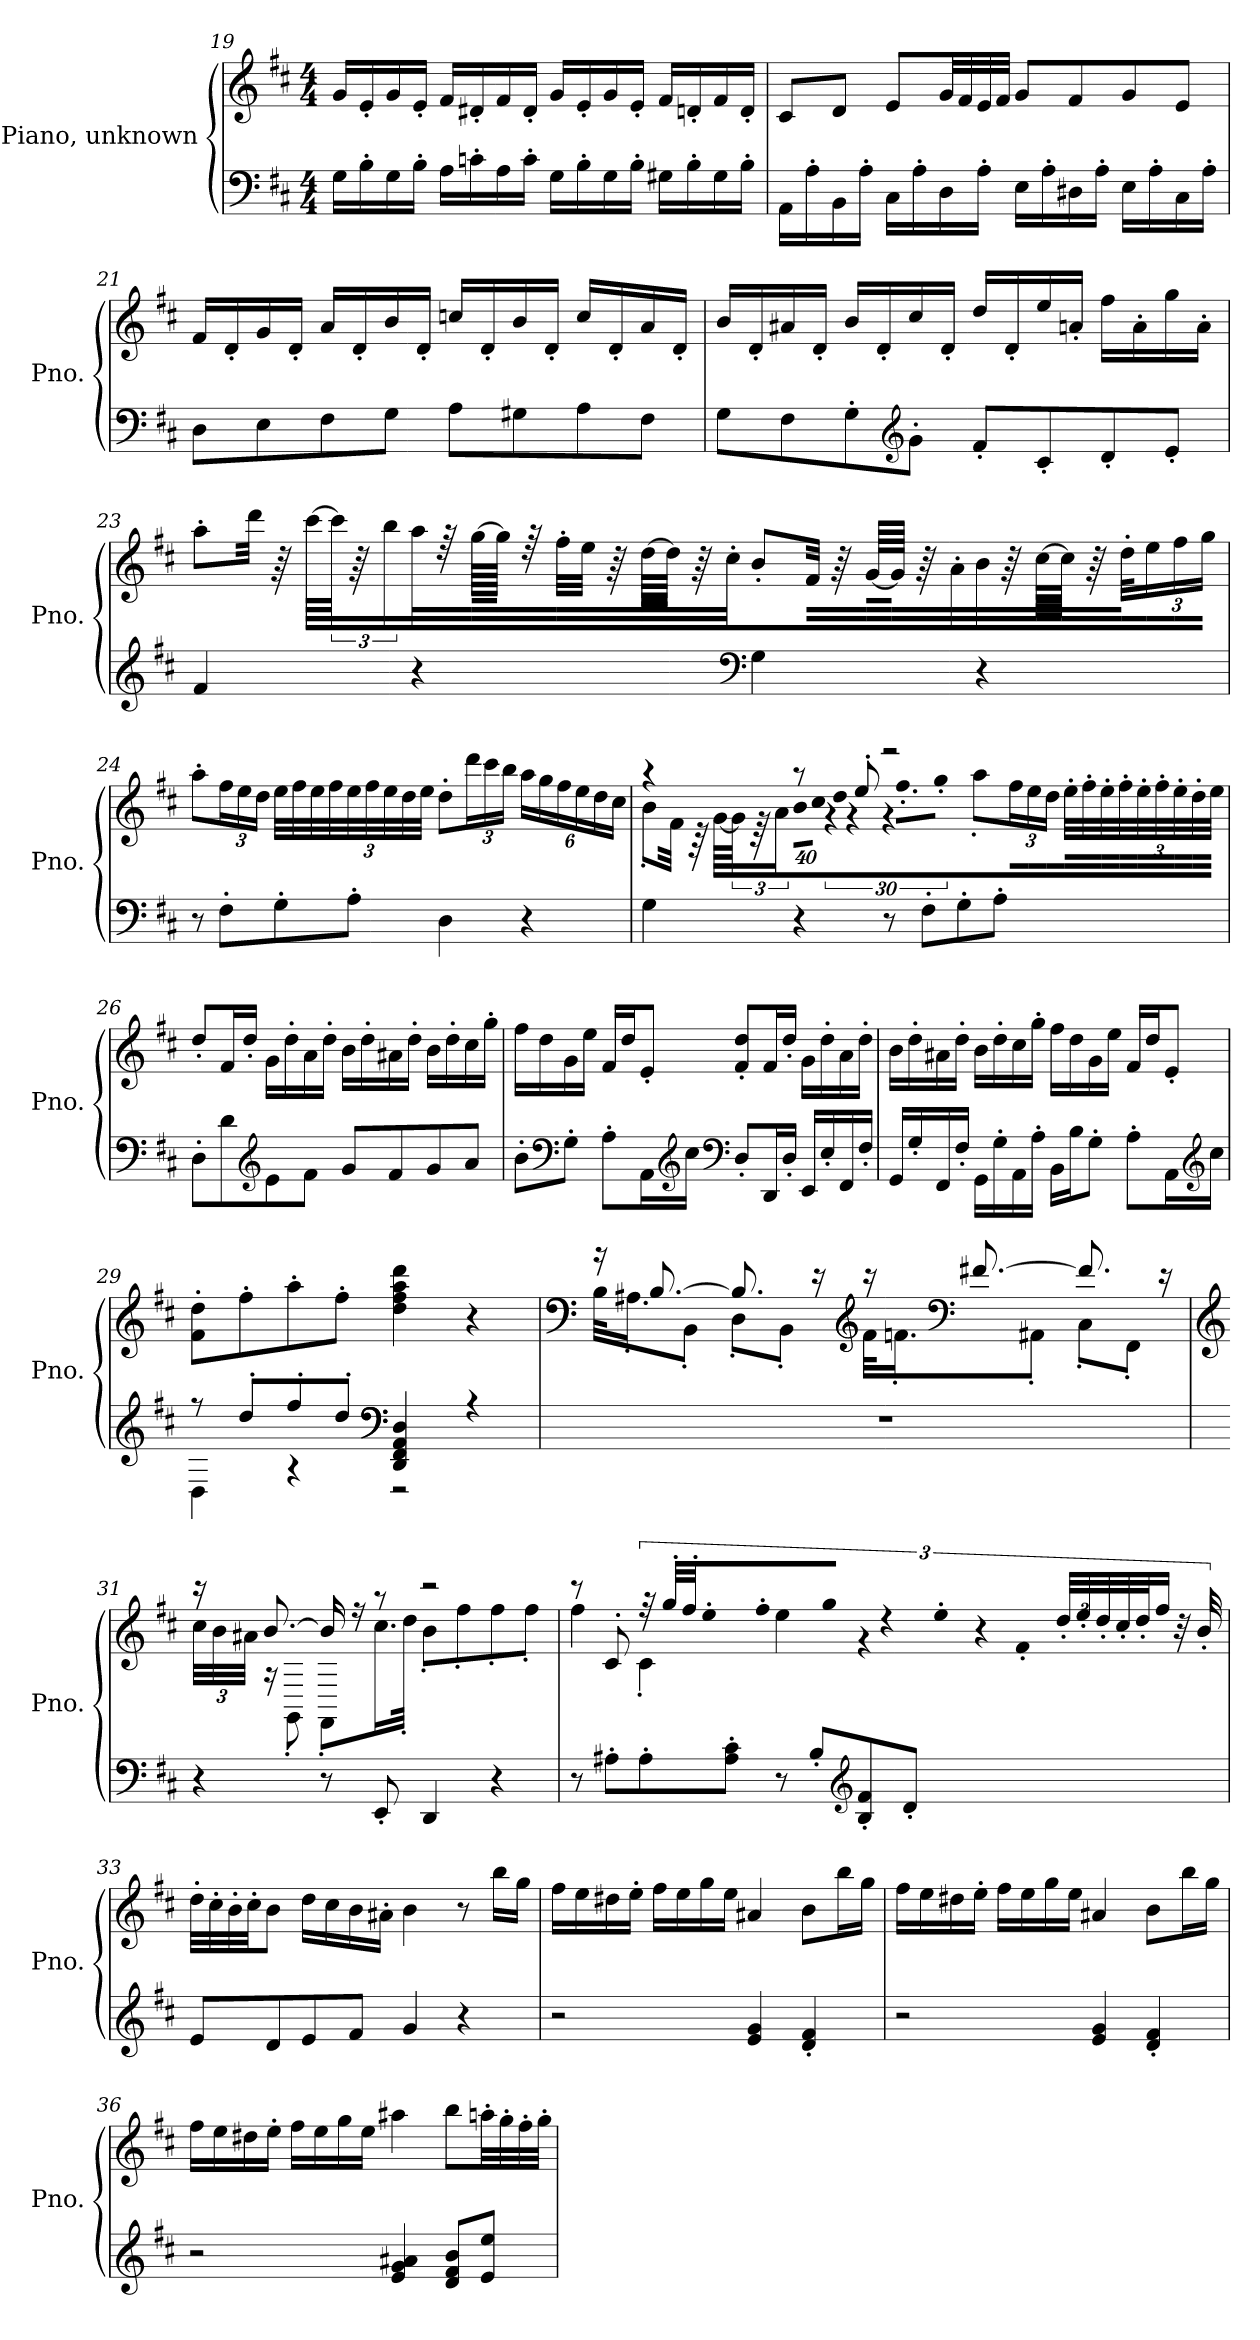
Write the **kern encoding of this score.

**kern	**kern
*part1	*part1
*staff2	*staff1
*I"Piano, unknown	*
*I'Pno.	*
*clefF4	*clefG2
*k[f#c#]	*k[f#c#]
*M4/4	*M4/4
=19	=19
16G\LL	16g/LL
16B'\	16e'/
16G\	16g/
16B'\JJ	16e'/JJ
16A\LL	16f#/LL
16cn'\	16d#X'/
16A\	16f#/
16c'\JJ	16d#'/JJ
16G\LL	16g/LL
16B'\	16e'/
16G\	16g/
16B'\JJ	16e'/JJ
16G#X\LL	16f#/LL
16B'\	16dn'/
16G#\	16f#/
16B'\JJ	16d'/JJ
!!LO:LB:g=z
=20	=20
16AA\LL	8c#/L
16A'\	.
16BB\	8d/J
16A'\JJ	.
16C#\LL	8e/L
16A'\	.
16D\	32g/LL
.	32f#/
16A'\JJ	32e/
.	32f#/JJJ
16E\LL	8g/L
16A'\	.
16D#X\	8f#/
16A'\JJ	.
16E\LL	8g/
16A'\	.
16C#\	8e/J
16A'\JJ	.
=21	=21
8D\L	16f#/LL
.	16d'/
8E\	16g/
.	16d'/JJ
8F#\	16a/LL
.	16d'/
8G\J	16b/
.	16d'/JJ
8A\L	16ccn/LL
.	16d'/
8G#X\	16b/
.	16d'/JJ
8A\	16cc/LL
.	16d'/
8F#\J	16a/
.	16d'/JJ
!!LO:LB:g=z
=22	=22
8G\L	16b/LL
.	16d'/
8F#\	16a#X/
.	16d'/JJ
8G'\	16b/LL
.	16d'/
*clefG2	*
8g'\J	16cc#/
.	16d'/JJ
8f#'/L	16dd/LL
.	16d'/
8c#'/	16ee/
.	16an'/JJ
8d'/	16ff#\LL
.	16a'\
8e'/J	16gg\
.	16a'\JJ
!!LO:LB:g=z
=23	=23
4f#/	8aa'\L
.	32ddd\Jkk
.	64r
.	[64ccc#\LLLL
.	96ccc#\JJJJ]
.	96r
.	24bb\
4r	32aa\
.	64r
.	[64gg\LLLL
.	64gg\JJJJ]
.	64r
.	32ff#'\LLL
.	32ee\JJJ
.	64r
.	[64dd\LLLL
.	64dd\JJJJ]
.	64r
.	32cc#'\
*clefF4	*
4G\	8b'/L
.	32f#/Jkk
.	64r
.	[64g/LLLL
.	64g/JJJJ]
.	64r
.	32a'/
4r	32b\
.	64r
.	[64cc#\LLLL
.	64cc#\JJJJ]
.	64r
.	32dd'\KLL
*	*Xbrackettup
.	24ee\
.	24ff#\
.	24gg\JJ
!!LO:PB:g=z
=24	=24
8r	8aa'\L
8F#'\L	24ff#\L
.	24ee\
.	24dd\JJ
8G'\	32ee\LLL
.	32ff#\
.	32ee\
.	32ff#\
8A'\J	48ee\
.	48ff#\
.	48ee\
.	32dd\
.	32ee\JJJ
4D\	8dd'\L
.	24ddd\L
.	24ccc#\
.	24bb\JJ
4r	24aa\LL
.	24gg\
.	24ff#\
.	24ee\
.	24dd\
.	24cc#\JJ
!!LO:LB:g=z
=25	=25
*	*^
4G\	4r	8b'\L
.	.	32f#\Jkk
.	.	64r
.	.	[64g\LLLL
*	*	*brackettup
.	.	96g\JJJJ]
.	.	96r
.	.	24a\
!	!	!LO:N:vis=32
4r	8r	640%23b\LLL
!	!	!LO:N:vis=32
.	.	640%23cc#\JJJ
!	!	!LO:N:vis=64
.	.	960%17r
!	!	!LO:N:vis=64
.	.	960%17dd\
!	!	!LO:N:vis=32
.	.	640%23r
.	8ee'/	.
!	!	!LO:N:vis=64
.	.	960%17r
!	!	!LO:N:vis=32.
.	.	1920%103ff#'\LLL
!	!	!LO:N:vis=32
.	.	640%23gg'\JJJ
8r	2r	.
.	.	8aa'\L
8F#'\L	.	.
*	*	*Xbrackettup
.	.	24ff#\L
.	.	24ee\
.	.	24dd\JJ
8G'\	.	.
.	.	32ee'\LLL
.	.	32ff#'\
.	.	32ee'\
.	.	32ff#'\
8A'\J	.	.
.	.	48ee'\
.	.	48ff#'\
.	.	48ee'\
.	.	32dd'\
.	.	32ee\JJJ
1920ryy	1920ryy	.
*	*v	*v
!!LO:LB:g=z
=26	=26
8D'\L	8dd'/L
8d\	16f#/L
.	16dd'/JJ
*clefG2	*
8e\	16g\LL
.	16dd'\
8f#\J	16a\
.	16dd'\JJ
8g/L	16b\LL
.	16dd'\
8f#/	16a#X\
.	16dd'\JJ
8g/	16b\LL
.	16dd'\
8a/J	16cc#\
.	16gg'\JJ
=27	=27
8b'\L	16ff#\LL
.	16dd\
*clefF4	*
8G'\J	16g\
.	16ee\JJ
8A'\L	16f#/LL
.	16dd/J
16AA\L	8e'/J
*clefG2	*
16cc#\JJ	.
*clefF4	*
8D'/L	8f#/' 8dd/'L
16DD/L	16f#/L
16D'/JJ	16dd'/JJ
16EE/LL	16g\LL
16E'/	16dd'\
16FF#/	16a\
16F#'/JJ	16dd'\JJ
!!LO:LB:g=z
=28	=28
16GG/LL	16b\LL
16G'/	16dd'\
16FF#/	16a#X\
16F#'/JJ	16dd'\JJ
16GG\LL	16b\LL
16G'\	16dd'\
16AA\	16cc#\
16A'\JJ	16gg'\JJ
16BB\LL	16ff#\LL
16B\J	16dd\
8G'\J	16g\
.	16ee\JJ
8A'\L	16f#/LL
.	16dd/J
16AA\L	8e'/J
*clefG2	*
16cc#\JJ	.
=29	=29
*^	*
8r	4D\	8f#\' 8dd\'L
8dd'/L	.	8ff#'\
8ff#'/	4r	8aa'\
8dd'/J	.	8ff#'\J
*clefF4	*	*
4DD/ 4FF#/ 4AA/ 4D/	2r	4dd\ 4ff#\ 4aa\ 4ddd\
4r	.	4r
*v	*v	*
!!LO:LB:g=z
=30	=30
*	*clefF4
*	*^
1r	16r	32B\KLL
.	.	16.A#X'\J
.	[8.B/	.
.	.	8BB'\J
.	8.B/]	8D'\L
.	.	8BB'\J
.	16r	.
*	*clefG2	*
.	16r	32f#\KLL
.	.	16.fn'\J
*	*clefF4	*
.	[8.f#X/	.
.	.	8AA#X'\J
.	8.f#/]	8C#'\L
.	.	8FF#'\J
.	16r	.
=31	=31	=31
*	*clefG2	*
4r	16r	48cc#\LLL
.	.	48b\
.	.	48a#X\JJJ
.	[8.b/	16r
.	.	8GG'\
8r	16b/]	8FF#'\L
.	16r	.
8EE'/	8r	16.cc#\L
.	.	32dd'\JJk
4DD/	2r	8b'\L
.	.	8ff#'\
4r	.	8ff#'\
.	.	8ff#'\J
!!LO:LB:g=z	!!
=32	=32	=32
8r	8r	4ff#\
8A#X'\L	8c#'/	.
*	*brackettup	*
8A#'\	48r	4c#'\
.	48gg'/LLL	.
.	48ff#'/	.
.	32ee'/	.
.	32ff#'/J	.
8A#\' 8c#\'J	16gg/JJ	.
.	32r	.
.	32ee'/	.
8r	8r	4ee\
8B'/L	8f#'/	.
*clefG2	*	*
*	*Xbrackettup	*
8B/' 8f#/'	48dd'/LLL	4r
.	48ee'/	.
.	48dd'/	.
.	32cc#'/	.
.	32dd'/J	.
8d'/J	16ff#/JJ	.
.	32r	.
.	32b'/	.
*	*v	*v
=33	=33
8e/L	32dd'\LLL
.	32cc#'\
.	32b'\
.	32cc#'\JJ
8d/	8b\J
8e/	16dd\LL
.	16cc#\
8f#/J	16b\
.	16a#X'\JJ
4g/	4b\
4r	8r
.	16bb\LL
.	16gg\JJ
!!LO:PB:g=z
=34	=34
2r	16ff#\LL
.	16ee\
.	16dd#X\
.	16ee'\JJ
.	16ff#\LL
.	16ee\
.	16gg\
.	16ee\JJ
4e/ 4g/	4a#X/
4d/' 4f#/'	8b\L
.	16bb\L
.	16gg\JJ
=35	=35
2r	16ff#\LL
.	16ee\
.	16dd#X\
.	16ee'\JJ
.	16ff#\LL
.	16ee\
.	16gg\
.	16ee\JJ
4e/ 4g/	4a#X/
4d/' 4f#/'	8b\L
.	16bb\L
.	16gg\JJ
=36	=36
2r	16ff#\LL
.	16ee\
.	16dd#X\
.	16ee'\JJ
.	16ff#\LL
.	16ee\
.	16gg\
.	16ee\JJ
4e/ 4g/ 4a#X/	4aa#X\
8d/ 8f#/ 8b/L	8bb\L
8e/ 8ee/J	32aan'\LL
.	32gg'\
.	32ff#'\
.	32gg'\JJJ
=	=
*-	*-
